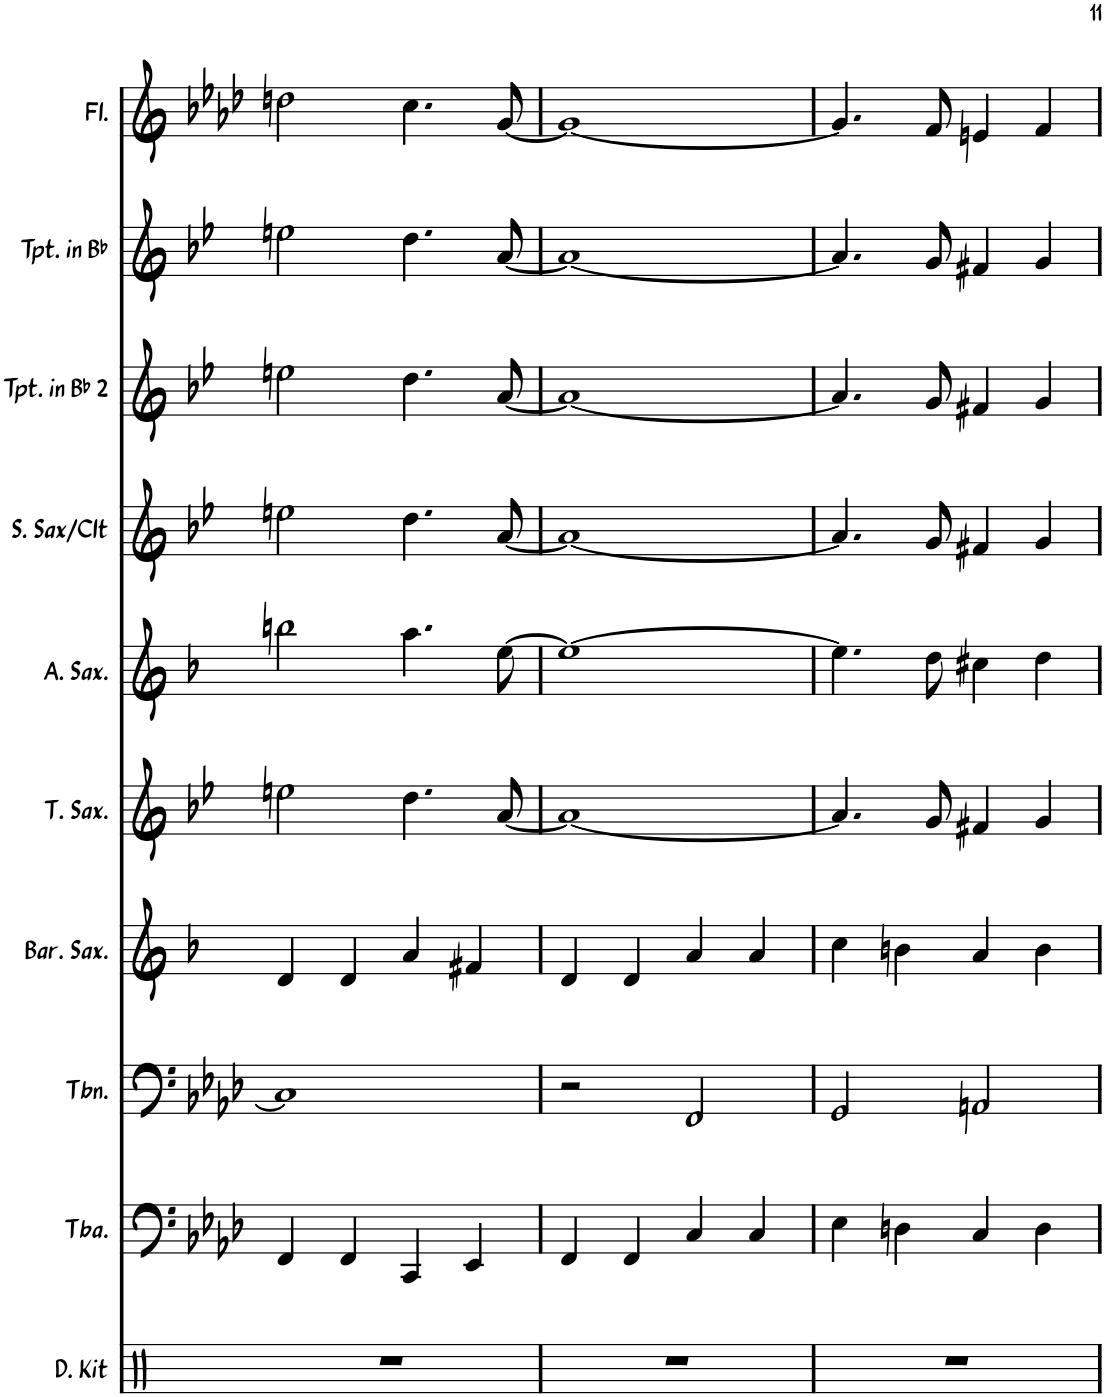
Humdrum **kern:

**kern	**kern	**kern	**kern	**kern	**kern	**kern	**kern	**kern	**kern
*part10	*part9	*part8	*part7	*part6	*part5	*part4	*part3	*part2	*part1
*staff10	*staff9	*staff8	*staff7	*staff6	*staff5	*staff4	*staff3	*staff2	*staff1
*I"Drum Kit	*I"Tuba	*I"Trombone	*I"Baritone Saxophone	*I"Tenor Saxophone	*I"Alto Saxophone	*I"Soprano Saxophone	*I"Trumpet in Bb 2	*I"Trumpet in Bb	*I"Flute
*I'D. Kit	*I'Tba.	*I'Tbn.	*I'Bar. Sax.	*I'T. Sax.	*I'A. Sax.	*	*I'Tpt. in Bb 2	*I'Tpt. in Bb	*I'Fl.
!!LO:PB:g=z
*clefX	*clefF4	*clefF4	*clefG2	*clefG2	*clefG2	*clefG2	*clefG2	*clefG2	*clefG2
*	*	*	*Trd12c21	*Trd8c14	*Trd5c9	*Trd1c2	*Trd1c2	*Trd1c2	*
*k[]	*k[b-e-a-d-]	*k[b-e-a-d-]	*k[b-]	*k[b-e-]	*k[b-]	*k[b-e-]	*k[b-e-]	*k[b-e-]	*k[b-e-a-d-]
*M2/2	*M2/2	*M2/2	*M2/2	*M2/2	*M2/2	*M2/2	*M2/2	*M2/2	*M2/2
*met(c|)	*met(c|)	*met(c|)	*met(c|)	*met(c|)	*met(c|)	*met(c|)	*met(c|)	*met(c|)	*met(c|)
=22	=22	=22	=22	=22	=22	=22	=22	=22	=22
1r	4FF/	1C]	4d/	2een\	2bbn\	2een\	2een\	2een\	2ddn\
.	4FF/	.	4d/	.	.	.	.	.	.
.	4CC/	.	4a/	4.dd\	4.aa\	4.dd\	4.dd\	4.dd\	4.cc\
.	4EE-/	.	4f#X/	.	.	.	.	.	.
.	.	.	.	[8a/	[8ee\	[8a/	[8a/	[8a/	[8g/
=23	=23	=23	=23	=23	=23	=23	=23	=23	=23
1r	4FF/	2r	4d/	1a_	1ee_	1a_	1a_	1a_	1g_
.	4FF/	.	4d/	.	.	.	.	.	.
.	4C/	2FF/	4a/	.	.	.	.	.	.
.	4C/	.	4a/	.	.	.	.	.	.
=24	=24	=24	=24	=24	=24	=24	=24	=24	=24
1r	4E-\	2GG/	4cc\	4.a/]	4.ee\]	4.a/]	4.a/]	4.a/]	4.g/]
.	4Dn\	.	4bn\	.	.	.	.	.	.
.	.	.	.	8g/	8dd\	8g/	8g/	8g/	8f/
.	4C/	2AAn/	4a/	4f#X/	4cc#X\	4f#X/	4f#X/	4f#X/	4en/
.	4D\	.	4b\	4g/	4dd\	4g/	4g/	4g/	4f/
=	=	=	=	=	=	=	=	=	=
*-	*-	*-	*-	*-	*-	*-	*-	*-	*-
